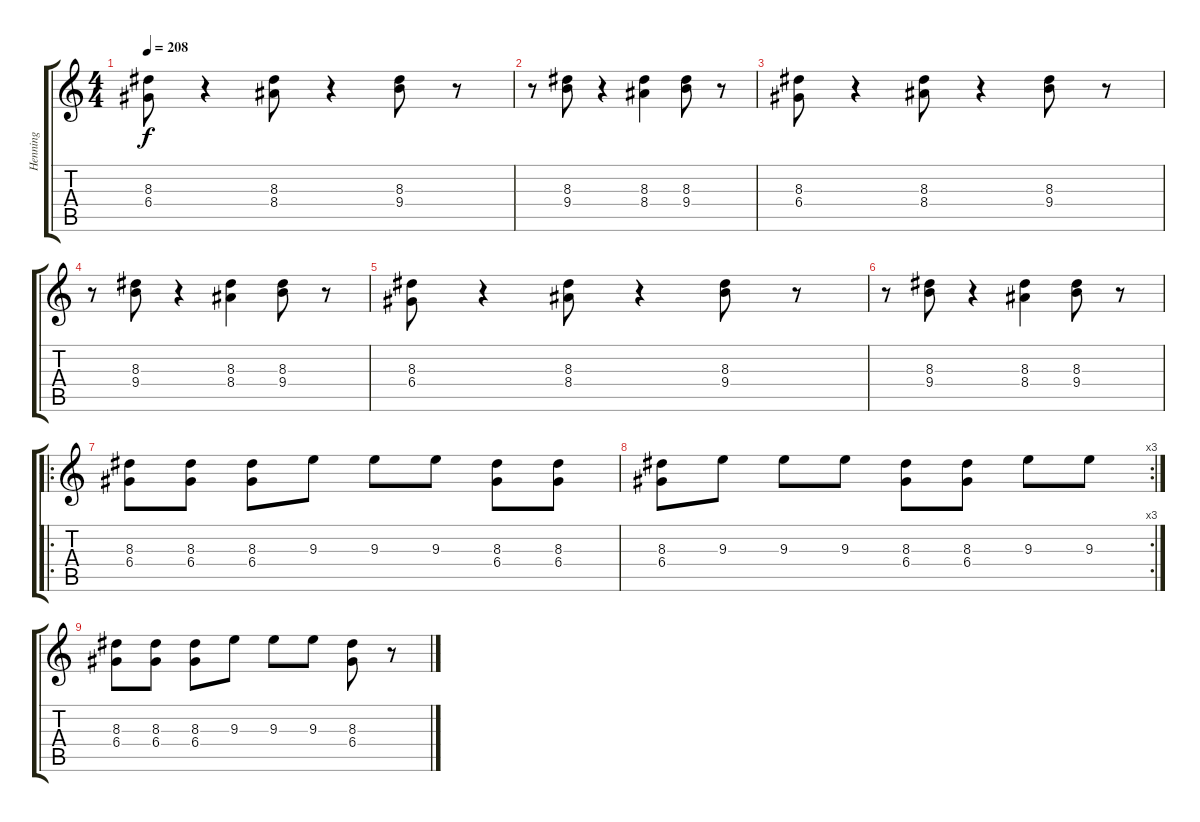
\track ("Henning" "Henning") {instrument slapbass2}
\staff {score tabs}
\tuning (E4 B3 G3 D3 A2 D2) {hide}
\ts (4 4)
\tempo 208
\clef g2
\ks c
(8.3 6.4).8{dy f} r.4 (8.3 8.4).8 r.4 (8.3 9.4).8 r.8 |
r.8 (8.3 9.4).8 r.4 (8.3 8.4).4 (8.3 9.4).8 r.8 |
(8.3 6.4).8 r.4 (8.3 8.4).8 r.4 (8.3 9.4).8 r.8 |
r.8 (8.3 9.4).8 r.4 (8.3 8.4).4 (8.3 9.4).8 r.8 |
(8.3 6.4).8 r.4 (8.3 8.4).8 r.4 (8.3 9.4).8 r.8 |
r.8 (8.3 9.4).8 r.4 (8.3 8.4).4 (8.3 9.4).8 r.8 |
\ro
(8.3 6.4).8{volume 11} (8.3 6.4).8 (8.3 6.4).8 9.3.8 9.3.8 9.3.8 (8.3 6.4).8 (8.3 6.4).8 |
\rc 3
(8.3 6.4).8 9.3.8 9.3.8 9.3.8 (8.3 6.4).8 (8.3 6.4).8 9.3.8 9.3.8 |
(8.3 6.4).8 (8.3 6.4).8 (8.3 6.4).8 9.3.8 9.3.8 9.3.8 (8.3 6.4).8 r.8
